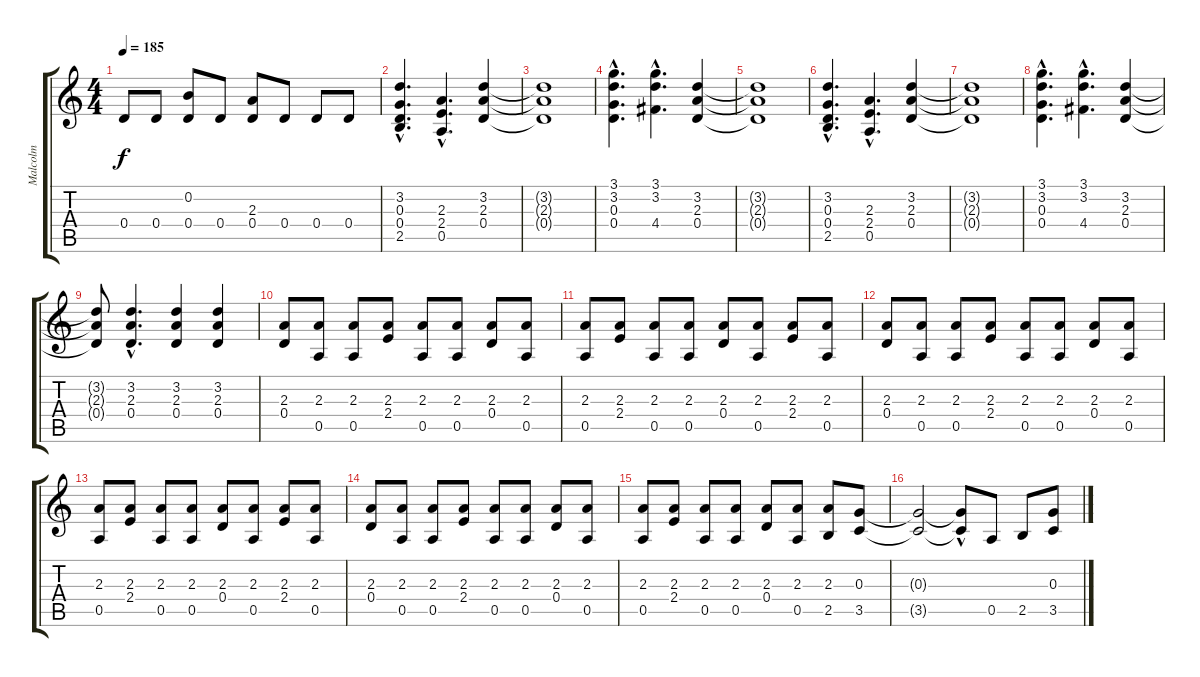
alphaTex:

\track ("Malcolm" "Malcolm") {instrument overdrivenguitar}
\staff {score tabs}
\tuning (E4 B3 G3 D3 A2 E2) {hide}
\ts (4 4)
\tempo 185
\clef g2
\ks c
0.4.8{dy f} 0.4.8 (0.2 0.4).8 0.4.8 (2.3 0.4).8 0.4.8 0.4.8 0.4.8 |
(3.2{hac} 0.3{hac} 0.4{hac} 2.5{hac}).4{d} (2.3{hac} 2.4{hac} 0.5{hac}).4{d} (3.2 2.3 0.4).4 |
(3.2{t} 2.3{t} 0.4{t}).1 |
(3.1{hac} 3.2{hac} 0.3{hac} 0.4{hac}).4{d} (3.1{hac} 3.2{hac} 4.4{hac}).4{d} (3.2 2.3 0.4).4 |
(3.2{t} 2.3{t} 0.4{t}).1 |
(3.2{hac} 0.3{hac} 0.4{hac} 2.5{hac}).4{d} (2.3{hac} 2.4{hac} 0.5{hac}).4{d} (3.2 2.3 0.4).4 |
(3.2{t} 2.3{t} 0.4{t}).1 |
(3.1{hac} 3.2{hac} 0.3{hac} 0.4{hac}).4{d} (3.1{hac} 3.2{hac} 4.4{hac}).4{d} (3.2 2.3 0.4).4 |
(3.2{t} 2.3{t} 0.4{t}).8 (3.2{hac} 2.3{hac} 0.4{hac}).4{d} (3.2 2.3 0.4).4 (3.2 2.3 0.4).4 |
(2.3 0.4).8 (2.3 0.5).8 (2.3 0.5).8 (2.3 2.4).8 (2.3 0.5).8 (2.3 0.5).8 (2.3 0.4).8 (2.3 0.5).8 |
(2.3 0.5).8 (2.3 2.4).8 (2.3 0.5).8 (2.3 0.5).8 (2.3 0.4).8 (2.3 0.5).8 (2.3 2.4).8 (2.3 0.5).8 |
(2.3 0.4).8 (2.3 0.5).8 (2.3 0.5).8 (2.3 2.4).8 (2.3 0.5).8 (2.3 0.5).8 (2.3 0.4).8 (2.3 0.5).8 |
(2.3 0.5).8 (2.3 2.4).8 (2.3 0.5).8 (2.3 0.5).8 (2.3 0.4).8 (2.3 0.5).8 (2.3 2.4).8 (2.3 0.5).8 |
(2.3 0.4).8 (2.3 0.5).8 (2.3 0.5).8 (2.3 2.4).8 (2.3 0.5).8 (2.3 0.5).8 (2.3 0.4).8 (2.3 0.5).8 |
(2.3 0.5).8 (2.3 2.4).8 (2.3 0.5).8 (2.3 0.5).8 (2.3 0.4).8 (2.3 0.5).8 (2.3 2.5).8 (0.3 3.5).8 |
(0.3{t} 3.5{t}).2 (0.3{hac t} 3.5{t}).8 0.5.8 2.5.8 (0.3 3.5).8
